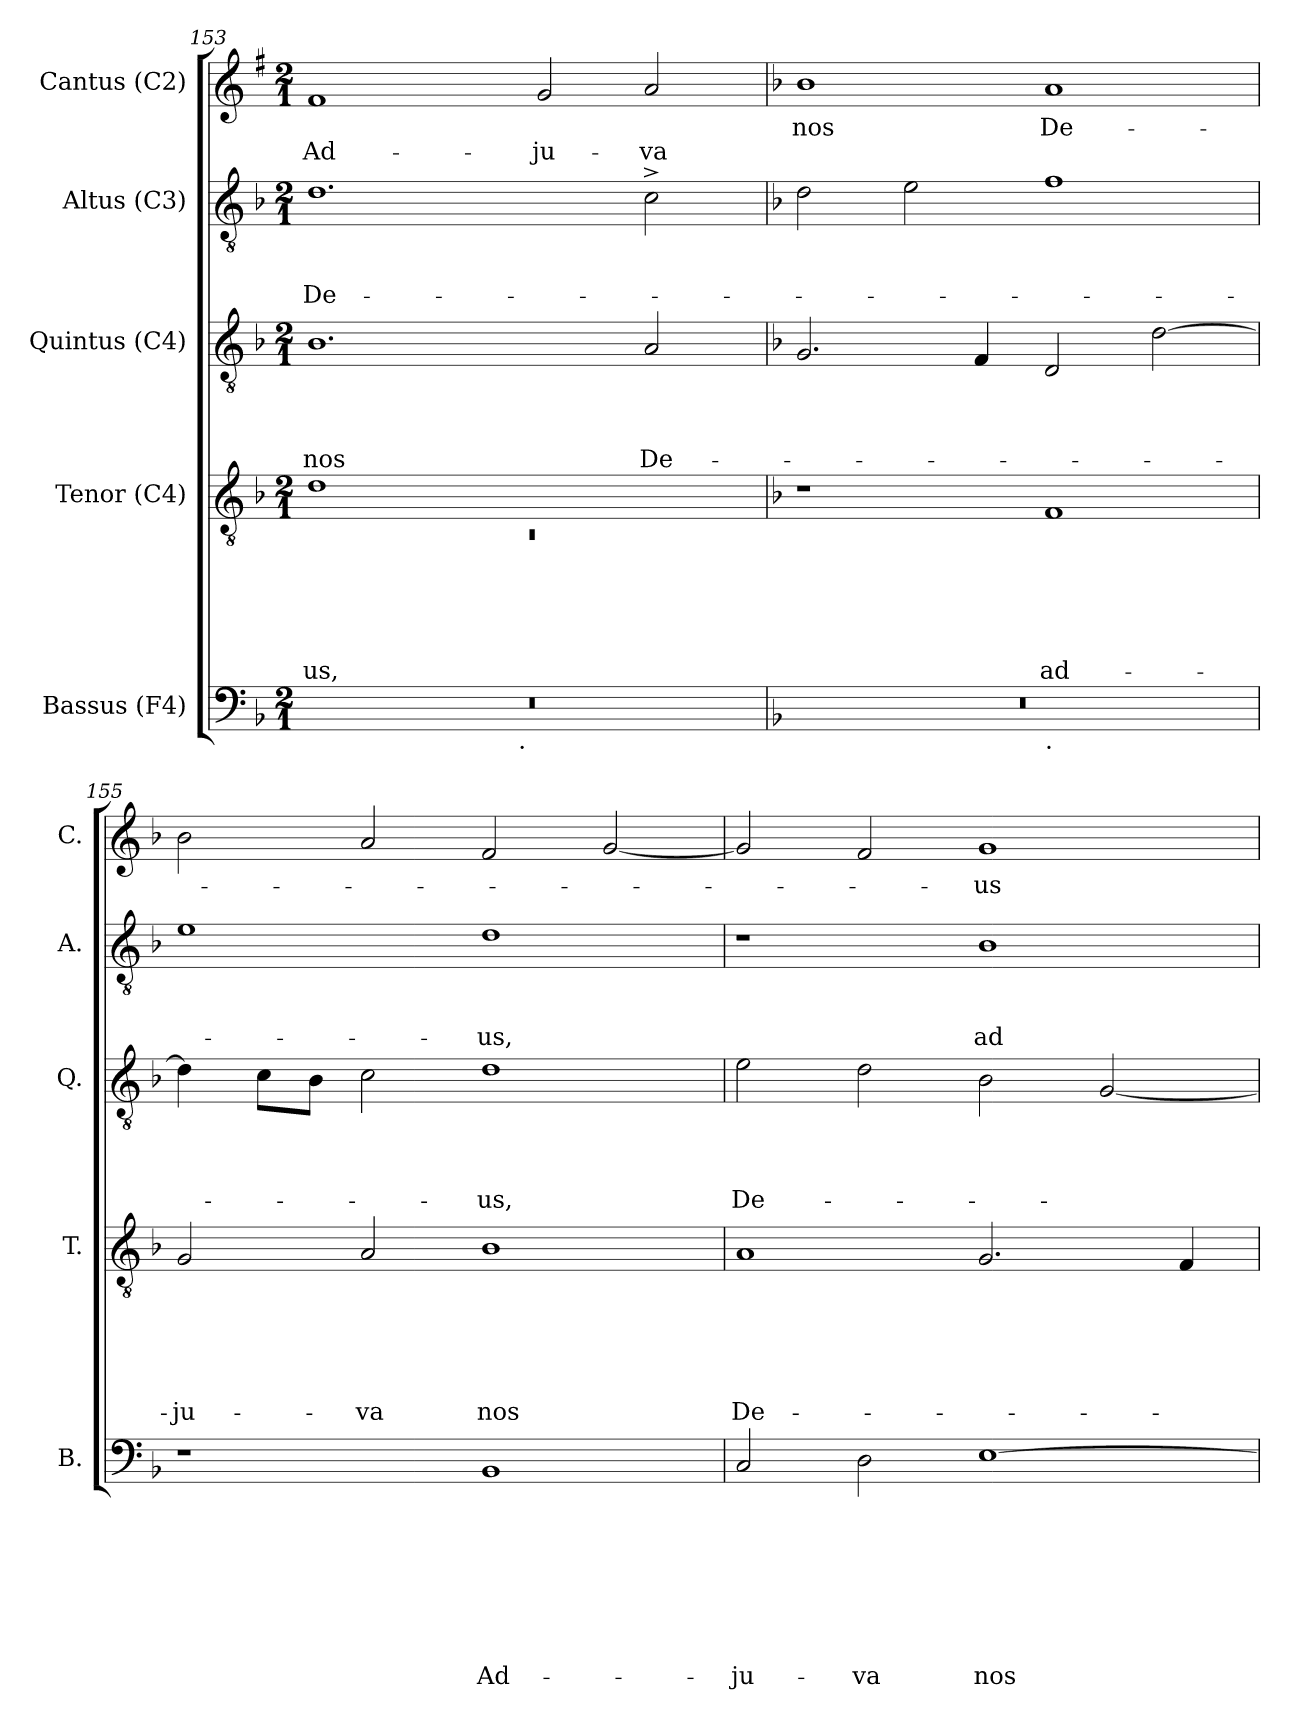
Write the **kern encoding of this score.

**kern	**text	**text	**text	**text	**text	**text	**text	**text	**kern	**text	**text	**text	**text	**text	**text	**kern	**text	**text	**text	**text	**kern	**text	**text	**text	**kern	**text	**text
*part5	*part5	*part5	*part5	*part5	*part5	*part5	*part5	*part5	*part4	*part4	*part4	*part4	*part4	*part4	*part4	*part3	*part3	*part3	*part3	*part3	*part2	*part2	*part2	*part2	*part1	*part1	*part1
*staff5	*staff5	*staff5	*staff5	*staff5	*staff5	*staff5	*staff5	*staff5	*staff4	*staff4	*staff4	*staff4	*staff4	*staff4	*staff4	*staff3	*staff3	*staff3	*staff3	*staff3	*staff2	*staff2	*staff2	*staff2	*staff1	*staff1	*staff1
*I"Bassus (F4)	*	*	*	*	*	*	*	*	*I"Tenor (C4)	*	*	*	*	*	*	*I"Quintus (C4)	*	*	*	*	*I"Altus (C3)	*	*	*	*I"Cantus (C2)	*	*
*I'B.	*	*	*	*	*	*	*	*	*I'T.	*	*	*	*	*	*	*I'Q.	*	*	*	*	*I'A.	*	*	*	*I'C.	*	*
*clefF4	*	*	*	*	*	*	*	*	*clefGv2	*	*	*	*	*	*	*clefGv2	*	*	*	*	*clefGv2	*	*	*	*clefG2	*	*
*k[b-]	*	*	*	*	*	*	*	*	*k[b-]	*	*	*	*	*	*	*k[b-]	*	*	*	*	*k[b-]	*	*	*	*k[f#]	*	*
*F:	*	*	*	*	*	*	*	*	*F:	*	*	*	*	*	*	*F:	*	*	*	*	*F:	*	*	*	*G:	*	*
*M2/1	*	*	*	*	*	*	*	*	*M2/1	*	*	*	*	*	*	*M2/1	*	*	*	*	*M2/1	*	*	*	*M2/1	*	*
=153	=153	=153	=153	=153	=153	=153	=153	=153	=153	=153	=153	=153	=153	=153	=153	=153	=153	=153	=153	=153	=153	=153	=153	=153	=153	=153	=153
*	*	*	*	*	*	*	*	*	*^	*	*	*	*	*	*	*	*	*	*	*	*	*	*	*	*	*	*
!	!	!	!	!	!	!	!	!	!	!LO:N:vis=1	!	!	!	!	!	!LO:LY:b	!	!	!	!	!LO:LY:b	!	!	!	!LO:LY:b	!	!	!LO:LY:b
*^	*	*	*	*	*	*	*	*	*	*	*	*	*	*	*	*	*	*	*	*	*	*	*	*	*	*	*	*
0r	2ryy	.	.	.	.	.	.	.	.	1d	0rC	.	.	.	.	.	-us,	1.B-	.	.	.	nos	1.d	.	.	De-	1f#	.	-Ad-
.	4...ryy	.	.	.	.	.	.	.	.	.	.	.	.	.	.	.	.	.	.	.	.	.	.	.	.	.	.	.	.
!	!LO:TX:b:t=.	!	!	!	!	!	!	!	!	!	!	!	!	!	!	!	!	!	!	!	!	!	!	!	!	!	!	!	!
.	1ryy	.	.	.	.	.	.	.	.	.	.	.	.	.	.	.	.	.	.	.	.	.	.	.	.	.	.	.	.
!	!	!	!	!	!	!	!	!	!	!	!	!	!	!	!	!	!	!	!	!	!	!	!	!	!	!	!	!	!LO:LY:b
.	.	.	.	.	.	.	.	.	.	1ryy	.	.	.	.	.	.	.	.	.	.	.	.	.	.	.	.	2g/	.	-ju-
!	!	!	!	!	!	!	!	!	!	!	!	!	!	!	!	!	!	!	!	!	!	!LO:LY:b	!	!	!	!	!	!	!LO:LY:b
.	.	.	.	.	.	.	.	.	.	.	.	.	.	.	.	.	.	2A/	.	.	.	De-	2c^>\	.	.	.	2a/	.	-va
.	32ryy	.	.	.	.	.	.	.	.	.	.	.	.	.	.	.	.	.	.	.	.	.	.	.	.	.	.	.	.
*	*	*	*	*	*	*	*	*	*	*v	*v	*	*	*	*	*	*	*	*	*	*	*	*	*	*	*	*	*	*
!!LO:LB:g=z
=154	=154	=154	=154	=154	=154	=154	=154	=154	=154	=154	=154	=154	=154	=154	=154	=154	=154	=154	=154	=154	=154	=154	=154	=154	=154	=154	=154	=154
*	*	*	*	*	*	*	*	*	*	*	*	*	*	*	*	*	*	*	*	*	*	*	*	*	*	*k[b-]	*	*
*	*	*	*	*	*	*	*	*	*	*	*	*	*	*	*	*	*	*	*	*	*	*	*	*	*	*F:	*	*
*	*	*	*	*	*	*	*	*	*	*^	*	*	*	*	*	*	*	*	*	*	*	*	*	*	*	*	*	*
!	!	!	!	!	!	!	!	!	!	!	!	!	!	!	!	!	!	!	!	!	!	!	!	!	!	!	!	!LO:LY:b	!
*	*	*	*	*	*	*	*	*	*	*v	*v	*	*	*	*	*	*	*	*	*	*	*	*	*	*	*	*	*	*
0r	1ryy	.	.	.	.	.	.	.	.	1r	.	.	.	.	.	.	2.G/	.	.	.	.	2d\	.	.	.	1b-	nos	.
.	.	.	.	.	.	.	.	.	.	.	.	.	.	.	.	.	.	.	.	.	.	2e\	.	.	.	.	.	.
.	.	.	.	.	.	.	.	.	.	.	.	.	.	.	.	.	4F/	.	.	.	.	.	.	.	.	.	.	.
!	!LO:TX:b:t=.	!	!	!	!	!	!	!	!	!	!	!	!	!	!	!	!	!	!	!	!	!	!	!	!	!	!	!
!	!	!	!	!	!	!	!	!	!	!	!	!	!	!	!	!LO:LY:b	!	!	!	!	!	!	!	!	!	!	!LO:LY:b	!
.	1ryy	.	.	.	.	.	.	.	.	1F	.	.	.	.	.	ad-	2D/	.	.	.	.	1f	.	.	.	1a	De-	.
.	.	.	.	.	.	.	.	.	.	.	.	.	.	.	.	.	[>2d\	.	.	.	.	.	.	.	.	.	.	.
=155	=155	=155	=155	=155	=155	=155	=155	=155	=155	=155	=155	=155	=155	=155	=155	=155	=155	=155	=155	=155	=155	=155	=155	=155	=155	=155	=155	=155
!	!	!	!	!	!	!	!	!	!	!	!	!	!	!	!	!LO:LY:b	!	!	!	!	!	!	!	!	!	!	!	!
*v	*v	*	*	*	*	*	*	*	*	*	*	*	*	*	*	*	*	*	*	*	*	*	*	*	*	*	*	*
1r	.	.	.	.	.	.	.	.	2G/	.	.	.	.	.	-ju-	4d\]	.	.	.	.	1e	.	.	.	2b-\	.	.
.	.	.	.	.	.	.	.	.	.	.	.	.	.	.	.	8c\L	.	.	.	.	.	.	.	.	.	.	.
.	.	.	.	.	.	.	.	.	.	.	.	.	.	.	.	8B-\J	.	.	.	.	.	.	.	.	.	.	.
!	!	!	!	!	!	!	!	!	!	!	!	!	!	!	!LO:LY:b	!	!	!	!	!	!	!	!	!	!	!	!
.	.	.	.	.	.	.	.	.	2A/	.	.	.	.	.	-va	2c\	.	.	.	.	.	.	.	.	2a/	.	.
!	!	!	!	!	!	!	!	!LO:LY:b	!	!	!	!	!	!	!LO:LY:b	!	!	!	!	!LO:LY:b	!	!	!	!LO:LY:b	!	!	!
1BB-	.	.	.	.	.	.	.	Ad-	1B-	.	.	.	.	.	nos	1d	.	.	.	-us,	1d	.	.	-us,	2f/	.	.
.	.	.	.	.	.	.	.	.	.	.	.	.	.	.	.	.	.	.	.	.	.	.	.	.	[<2g/	.	.
=156	=156	=156	=156	=156	=156	=156	=156	=156	=156	=156	=156	=156	=156	=156	=156	=156	=156	=156	=156	=156	=156	=156	=156	=156	=156	=156	=156
!	!	!	!	!	!	!	!	!LO:LY:b	!	!	!	!	!	!	!LO:LY:b	!	!	!	!	!LO:LY:b	!	!	!	!	!	!	!
2C/	.	.	.	.	.	.	.	-ju-	1A	.	.	.	.	.	De-	2e\	.	.	.	De-	1r	.	.	.	2g/]	.	.
!	!	!	!	!	!	!	!	!LO:LY:b	!	!	!	!	!	!	!	!	!	!	!	!	!	!	!	!	!	!	!
2D\	.	.	.	.	.	.	.	-va	.	.	.	.	.	.	.	2d\	.	.	.	.	.	.	.	.	2f/	.	.
!	!	!	!	!	!	!	!	!LO:LY:b	!	!	!	!	!	!	!	!	!	!	!	!	!	!	!	!LO:LY:b	!	!LO:LY:b	!
[>1E	.	.	.	.	.	.	.	nos	2.G/	.	.	.	.	.	.	2B-\	.	.	.	.	1B-	.	.	ad-	1g	-us	.
.	.	.	.	.	.	.	.	.	.	.	.	.	.	.	.	[<2G/	.	.	.	.	.	.	.	.	.	.	.
.	.	.	.	.	.	.	.	.	4F/	.	.	.	.	.	.	.	.	.	.	.	.	.	.	.	.	.	.
=	=	=	=	=	=	=	=	=	=	=	=	=	=	=	=	=	=	=	=	=	=	=	=	=	=	=	=
*-	*-	*-	*-	*-	*-	*-	*-	*-	*-	*-	*-	*-	*-	*-	*-	*-	*-	*-	*-	*-	*-	*-	*-	*-	*-	*-	*-
